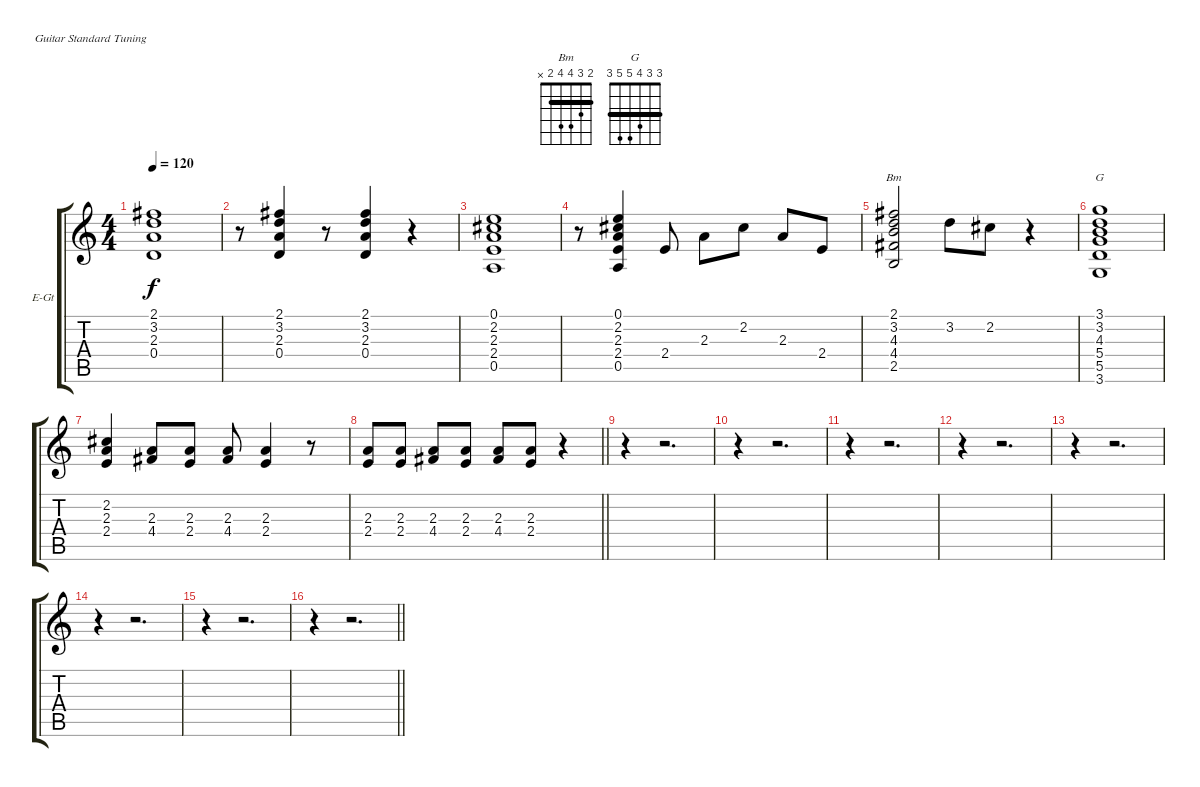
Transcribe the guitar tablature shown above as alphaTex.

\bracketExtendMode groupsimilarinstruments
\firstSystemTrackNameOrientation horizontal
\otherSystemsTrackNameOrientation horizontal
\track ("Pista 5" "E-Gt") {instrument distortionguitar}
\staff {score tabs}
\tuning (E4 B3 G3 D3 A2 E2)
\chord ("Bm" 2 3 4 4 2 x) {barre 2}
\chord ("G" 3 3 4 5 5 3) {barre (3 3)}
\ts (4 4)
\tempo 120
\clef g2
\ks c
(2.1 3.2 2.3 0.4).1{dy f} |
r.8 (2.1 3.2 2.3 0.4).4 r.8 (2.1 3.2 2.3 0.4).4 r.4 |
(0.1 2.2 2.3 2.4 0.5).1 |
r.8 (0.1 2.2 2.3 2.4 0.5).4 2.4.8 2.3.8 2.2.8 2.3.8 2.4.8 |
(2.1 3.2 4.3 4.4 2.5).2{ch "Bm"} 3.2.8 2.2.8 r.4 |
(3.1 3.2 4.3 5.4 5.5 3.6).1{ch "G"} |
(2.2 2.3 2.4).4 (2.3 4.4).8 (2.3 2.4).8 (2.3 4.4).8 (2.3 2.4).4 r.8 |
\barLineRight lightlight
(2.3 2.4).8 (2.3 2.4).8 (2.3 4.4).8 (2.3 2.4).8 (2.3 4.4).8 (2.3 2.4).8 r.4 |
r.4 r.2{d} |
r.4 r.2{d} |
r.4 r.2{d} |
r.4 r.2{d} |
r.4 r.2{d} |
r.4 r.2{d} |
r.4 r.2{d} |
\barLineRight lightlight
r.4 r.2{d}
